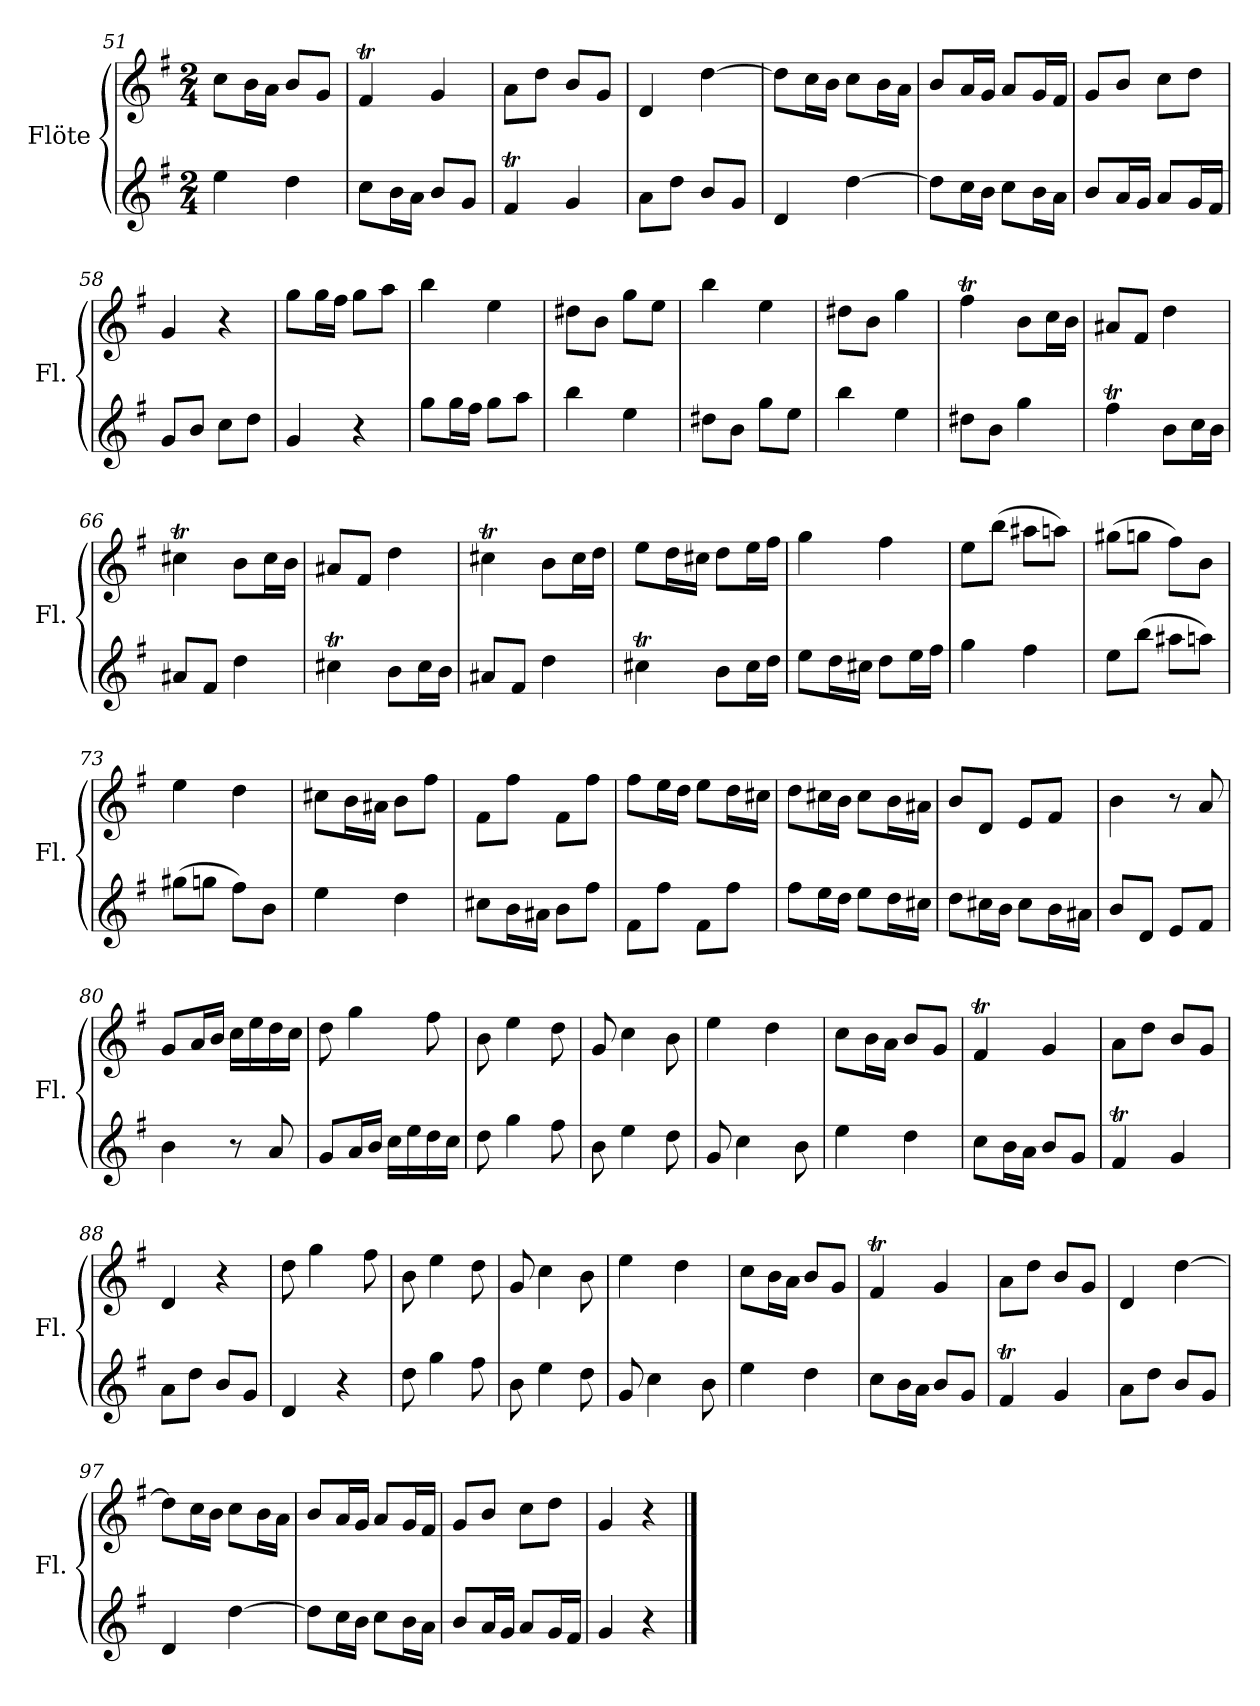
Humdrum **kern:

**kern	**kern
*part2	*part1
*staff2	*staff1
*I"Flöte	*I"Flöte
*I'Fl.	*I'Fl.
*clefG2	*clefG2
*k[f#]	*k[f#]
*M2/4	*M2/4
=51	=51
4ee\	8cc\L
.	16b\L
.	16a\JJ
4dd\	8b/L
.	8g/J
!!LO:LB:g=z
=52	=52
8cc\L	4f#t/
16b\L	.
16a\JJ	.
8b/L	4g/
8g/J	.
=53	=53
4f#t/	8a\L
.	8dd\J
4g/	8b/L
.	8g/J
=54	=54
8a\L	4d/
8dd\J	.
8b/L	[4dd\
8g/J	.
=55	=55
4d/	8dd\L]
.	16cc\L
.	16b\JJ
[4dd\	8cc\L
.	16b\L
.	16a\JJ
=56	=56
8dd\L]	8b/L
16cc\L	16a/L
16b\JJ	16g/JJ
8cc\L	8a/L
16b\L	16g/L
16a\JJ	16f#/JJ
=57	=57
8b/L	8g/L
16a/L	8b/J
16g/JJ	.
8a/L	8cc\L
16g/L	8dd\J
16f#/JJ	.
=58	=58
8g/L	4g/
8b/J	.
8cc\L	4r
8dd\J	.
!!LO:LB:g=z
=59	=59
4g/	8gg\L
.	16gg\L
.	16ff#\JJ
4r	8gg\L
.	8aa\J
=60	=60
8gg\L	4bb\
16gg\L	.
16ff#\JJ	.
8gg\L	4ee\
8aa\J	.
=61	=61
4bb\	8dd#X\L
.	8b\J
4ee\	8gg\L
.	8ee\J
=62	=62
8dd#X\L	4bb\
8b\J	.
8gg\L	4ee\
8ee\J	.
=63	=63
4bb\	8dd#X\L
.	8b\J
4ee\	4gg\
=64	=64
8dd#X\L	4ff#t\
8b\J	.
4gg\	8b\L
.	16cc\L
.	16b\JJ
=65	=65
4ff#t\	8a#X/L
.	8f#/J
8b\L	4dd\
16cc\L	.
16b\JJ	.
=66	=66
8a#X/L	4cc#Xt\
8f#/J	.
4dd\	8b\L
.	16cc#\L
.	16b\JJ
!!LO:LB:g=z
=67	=67
4cc#Xt\	8a#X/L
.	8f#/J
8b\L	4dd\
16cc#\L	.
16b\JJ	.
=68	=68
8a#X/L	4cc#Xt\
8f#/J	.
4dd\	8b\L
.	16cc#\L
.	16dd\JJ
=69	=69
4cc#Xt\	8ee\L
.	16dd\L
.	16cc#X\JJ
8b\L	8dd\L
16cc#\L	16ee\L
16dd\JJ	16ff#\JJ
=70	=70
8ee\L	4gg\
16dd\L	.
16cc#X\JJ	.
8dd\L	4ff#\
16ee\L	.
16ff#\JJ	.
=71	=71
4gg\	8ee\L
.	(8bb\J
4ff#\	8aa#X\L
.	8aan\J)
=72	=72
8ee\L	(8gg#X\L
(8bb\J	8ggn\J
8aa#X\L	8ff#\L)
8aan\J)	8b\J
!!LO:LB:g=z
=73	=73
(8gg#X\L	4ee\
8ggn\J	.
8ff#\L)	4dd\
8b\J	.
=74	=74
4ee\	8cc#X\L
.	16b\L
.	16a#X\JJ
4dd\	8b\L
.	8ff#\J
=75	=75
8cc#X\L	8f#\L
16b\L	8ff#\J
16a#X\JJ	.
8b\L	8f#\L
8ff#\J	8ff#\J
=76	=76
8f#\L	8ff#\L
8ff#\J	16ee\L
.	16dd\JJ
8f#\L	8ee\L
8ff#\J	16dd\L
.	16cc#X\JJ
=77	=77
8ff#\L	8dd\L
16ee\L	16cc#X\L
16dd\JJ	16b\JJ
8ee\L	8cc#\L
16dd\L	16b\L
16cc#X\JJ	16a#X\JJ
=78	=78
8dd\L	8b/L
16cc#X\L	8d/J
16b\JJ	.
8cc#\L	8e/L
16b\L	8f#/J
16a#X\JJ	.
!!LO:PB:g=z
=79	=79
8b/L	4b\
8d/J	.
8e/L	8r
8f#/J	8a/
=80	=80
4b\	8g/L
.	16a/L
.	16b/JJ
8r	16cc\LL
.	16ee\
8a/	16dd\
.	16cc\JJ
=81	=81
8g/L	8dd\
16a/L	4gg\
16b/JJ	.
16cc\LL	.
16ee\	.
16dd\	8ff#\
16cc\JJ	.
=82	=82
8dd\	8b\
4gg\	4ee\
8ff#\	8dd\
=83	=83
8b\	8g/
4ee\	4cc\
8dd\	8b\
=84	=84
8g/	4ee\
4cc\	.
.	4dd\
8b\	.
=85	=85
4ee\	8cc\L
.	16b\L
.	16a\JJ
4dd\	8b/L
.	8g/J
!!LO:LB:g=z
=86	=86
8cc\L	4f#t/
16b\L	.
16a\JJ	.
8b/L	4g/
8g/J	.
=87	=87
4f#t/	8a\L
.	8dd\J
4g/	8b/L
.	8g/J
=88	=88
8a\L	4d/
8dd\J	.
8b/L	4r
8g/J	.
=89	=89
4d/	8dd\
.	4gg\
4r	.
.	8ff#\
=90	=90
8dd\	8b\
4gg\	4ee\
8ff#\	8dd\
=91	=91
8b\	8g/
4ee\	4cc\
8dd\	8b\
=92	=92
8g/	4ee\
4cc\	.
.	4dd\
8b\	.
=93	=93
4ee\	8cc\L
.	16b\L
.	16a\JJ
4dd\	8b/L
.	8g/J
!!LO:LB:g=z
=94	=94
8cc\L	4f#t/
16b\L	.
16a\JJ	.
8b/L	4g/
8g/J	.
=95	=95
4f#t/	8a\L
.	8dd\J
4g/	8b/L
.	8g/J
=96	=96
8a\L	4d/
8dd\J	.
8b/L	[4dd\
8g/J	.
=97	=97
4d/	8dd\L]
.	16cc\L
.	16b\JJ
[4dd\	8cc\L
.	16b\L
.	16a\JJ
=98	=98
8dd\L]	8b/L
16cc\L	16a/L
16b\JJ	16g/JJ
8cc\L	8a/L
16b\L	16g/L
16a\JJ	16f#/JJ
=99	=99
8b/L	8g/L
16a/L	8b/J
16g/JJ	.
8a/L	8cc\L
16g/L	8dd\J
16f#/JJ	.
=100	=100
4g/	4g/
4r	4r
==	==
*-	*-
